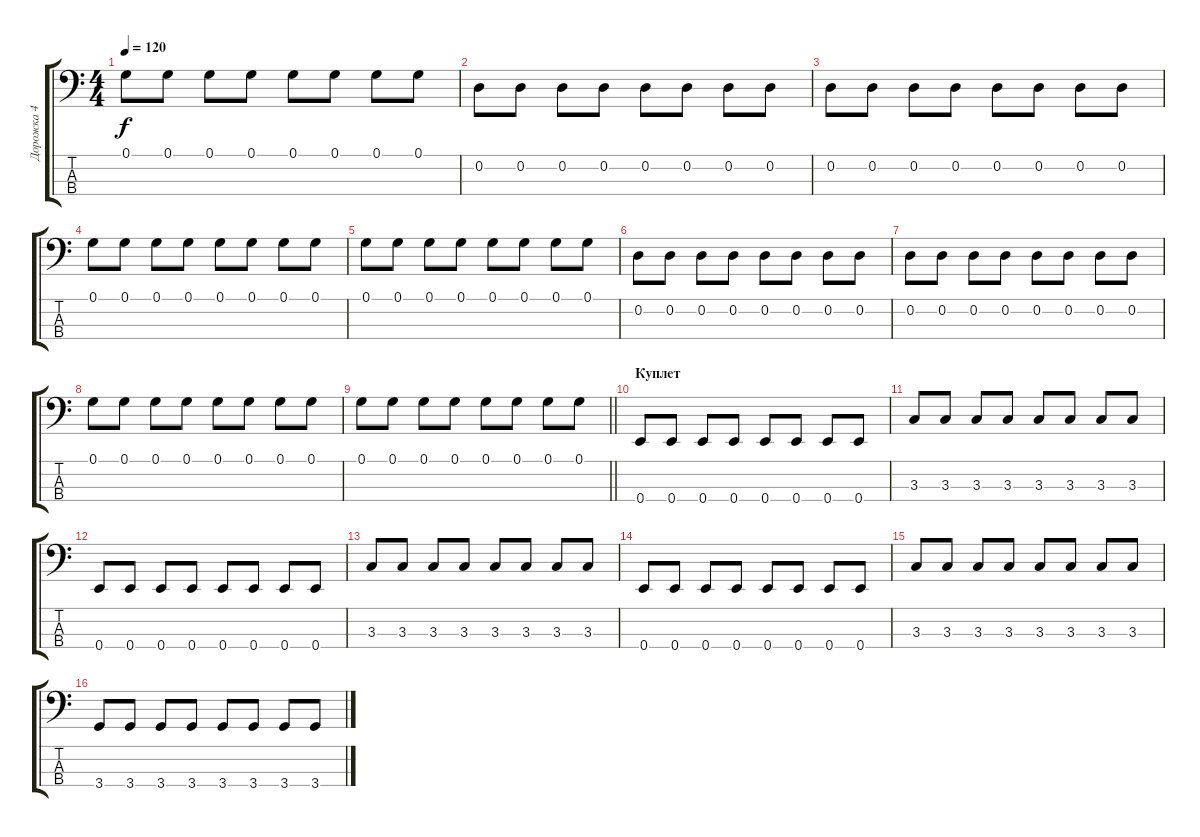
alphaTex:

\track ("Дорожка 4" "Дорожка 4") {instrument electricbassfinger}
\staff {score tabs}
\tuning (G2 D2 A1 E1) {hide}
\ts (4 4)
\tempo 120
\clef f4
\ks c
0.1.8{dy f} 0.1.8 0.1.8 0.1.8 0.1.8 0.1.8 0.1.8 0.1.8 |
0.2.8 0.2.8 0.2.8 0.2.8 0.2.8 0.2.8 0.2.8 0.2.8 |
0.2.8 0.2.8 0.2.8 0.2.8 0.2.8 0.2.8 0.2.8 0.2.8 |
0.1.8 0.1.8 0.1.8 0.1.8 0.1.8 0.1.8 0.1.8 0.1.8 |
0.1.8 0.1.8 0.1.8 0.1.8 0.1.8 0.1.8 0.1.8 0.1.8 |
0.2.8 0.2.8 0.2.8 0.2.8 0.2.8 0.2.8 0.2.8 0.2.8 |
0.2.8 0.2.8 0.2.8 0.2.8 0.2.8 0.2.8 0.2.8 0.2.8 |
0.1.8 0.1.8 0.1.8 0.1.8 0.1.8 0.1.8 0.1.8 0.1.8 |
\barLineRight lightlight
0.1.8 0.1.8 0.1.8 0.1.8 0.1.8 0.1.8 0.1.8 0.1.8 |
\section ("" "Куплет")
0.4.8 0.4.8 0.4.8 0.4.8 0.4.8 0.4.8 0.4.8 0.4.8 |
3.3.8 3.3.8 3.3.8 3.3.8 3.3.8 3.3.8 3.3.8 3.3.8 |
0.4.8 0.4.8 0.4.8 0.4.8 0.4.8 0.4.8 0.4.8 0.4.8 |
3.3.8 3.3.8 3.3.8 3.3.8 3.3.8 3.3.8 3.3.8 3.3.8 |
0.4.8 0.4.8 0.4.8 0.4.8 0.4.8 0.4.8 0.4.8 0.4.8 |
3.3.8 3.3.8 3.3.8 3.3.8 3.3.8 3.3.8 3.3.8 3.3.8 |
3.4.8 3.4.8 3.4.8 3.4.8 3.4.8 3.4.8 3.4.8 3.4.8
